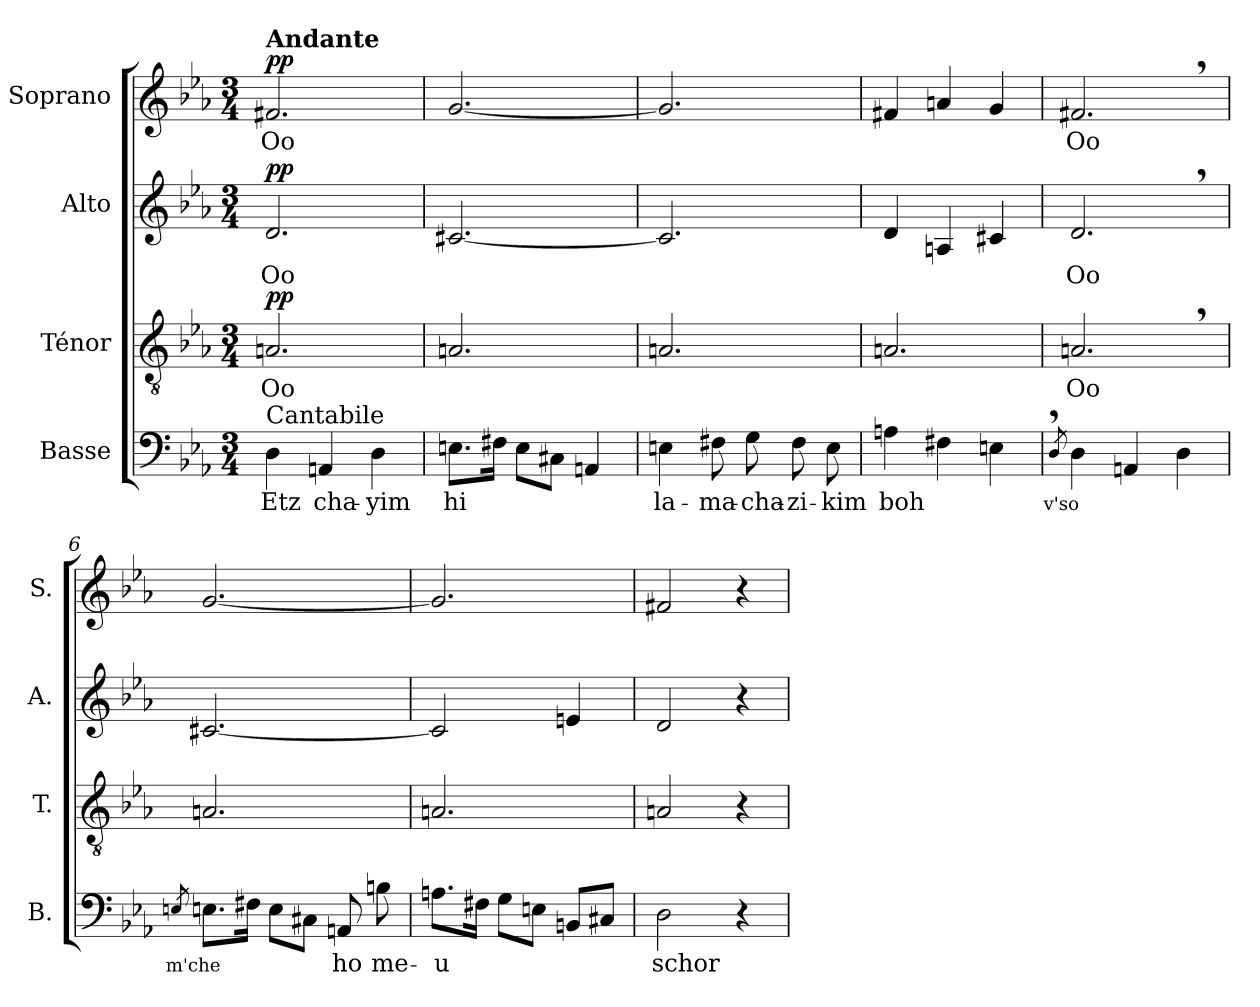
**kern	**text	**kern	**text	**dynam	**kern	**text	**dynam	**kern	**text	**dynam
*part4	*part4	*part3	*part3	*part3	*part2	*part2	*part2	*part1	*part1	*part1
*staff4	*staff4	*staff3	*staff3	*staff3	*staff2	*staff2	*staff2	*staff1	*staff1	*staff1
*I"Basse	*	*I"Ténor	*	*	*I"Alto	*	*	*I"Soprano	*	*
*I'B.	*	*I'T.	*	*	*I'A.	*	*	*I'S.	*	*
!!LO:PB:g=z
*clefF4	*	*clefGv2	*	*	*clefG2	*	*	*clefG2	*	*
*	*	*ITrd7c12	*	*	*	*	*	*	*	*
*k[b-e-a-]	*	*k[b-e-a-]	*	*	*k[b-e-a-]	*	*	*k[b-e-a-]	*	*
*E-:	*	*E-:	*	*	*E-:	*	*	*E-:	*	*
*M3/4	*	*M3/4	*	*	*M3/4	*	*	*M3/4	*	*
*MM80	*	*MM80	*	*	*MM80	*	*	*MM80	*	*
=1	=1	=1	=1	=1	=1	=1	=1	=1	=1	=1
!	!LO:LY:b:color=#000000	!	!	!	!	!	!	!	!	!
!	!	!	!LO:LY:b:color=#000000	!	!	!	!	!	!	!
!	!	!	!	!	!	!LO:LY:b:color=#000000	!	!	!	!
!	!	!	!	!	!	!	!	!LO:TX:a:B:t=Andante	!	!
!LO:TX:a:t=Cantabile	!	!	!	!	!	!	!	!	!	!
!	!	!	!	!	!	!	!	!	!LO:LY:b:color=#000000	!
4Di\	Etz	2.AAni/	Oo	pp	2.di/	Oo	pp	2.f#Xi/	Oo	pp
!	!LO:LY:b:color=#000000	!	!	!	!	!	!	!	!	!
4AAni/	cha-	.	.	.	.	.	.	.	.	.
!	!LO:LY:b:color=#000000	!	!	!	!	!	!	!	!	!
4Di\	-yim	.	.	.	.	.	.	.	.	.
=2	=2	=2	=2	=2	=2	=2	=2	=2	=2	=2
!	!LO:LY:b:color=#000000	!	!	!	!	!	!	!	!	!
8.Eni\L	hi	2.AAni/	.	.	[<2.c#Xi/	.	.	[<2.gi/	.	.
16F#Xi\Jk	.	.	.	.	.	.	.	.	.	.
8Ei\L	.	.	.	.	.	.	.	.	.	.
8C#Xi\J	.	.	.	.	.	.	.	.	.	.
4AAni/	.	.	.	.	.	.	.	.	.	.
=3	=3	=3	=3	=3	=3	=3	=3	=3	=3	=3
!	!LO:LY:b:color=#000000	!	!	!	!	!	!	!	!	!
4Eni\	la-	2.AAni/	.	.	2.c#i/]	.	.	2.gi/]	.	.
!	!LO:LY:b:color=#000000	!	!	!	!	!	!	!	!	!
8F#Xi\	-ma-	.	.	.	.	.	.	.	.	.
!	!LO:LY:b:color=#000000	!	!	!	!	!	!	!	!	!
8Gi\	-cha-	.	.	.	.	.	.	.	.	.
!	!LO:LY:b:color=#000000	!	!	!	!	!	!	!	!	!
8F#i\	-zi-	.	.	.	.	.	.	.	.	.
!	!LO:LY:b:color=#000000	!	!	!	!	!	!	!	!	!
8Ei\	-kim	.	.	.	.	.	.	.	.	.
=4	=4	=4	=4	=4	=4	=4	=4	=4	=4	=4
!	!LO:LY:b:color=#000000	!	!	!	!	!	!	!	!	!
4Ani\	boh	2.AAni/	.	.	4di/	.	.	4f#Xi/	.	.
4F#Xi\	.	.	.	.	4Ani/	.	.	4ani/	.	.
4Eni\	.	.	.	.	4c#Xi/	.	.	4gi/	.	.
=5	=5	=5	=5	=5	=5	=5	=5	=5	=5	=5
!	!LO:LY:b:color=#000000	!	!	!	!	!	!	!	!	!
8qD,i/	v'so	.	.	.	.	.	.	.	.	.
!	!	!	!LO:LY:b:color=#000000	!	!	!	!	!	!	!
!	!	!	!	!	!	!LO:LY:b:color=#000000	!	!	!	!
!	!	!	!	!	!	!	!	!	!LO:LY:b:color=#000000	!
4Di\	.	2.AAn,i/	Oo	.	2.d,i/	Oo	.	2.f#X,i/	Oo	.
4AAni/	.	.	.	.	.	.	.	.	.	.
4Di\	.	.	.	.	.	.	.	.	.	.
!!LO:LB:g=z
=6	=6	=6	=6	=6	=6	=6	=6	=6	=6	=6
!	!LO:LY:b:color=#000000	!	!	!	!	!	!	!	!	!
8qEni/	m'che	.	.	.	.	.	.	.	.	.
8.Ei\L	.	2.AAni/	.	.	[<2.c#Xi/	.	.	[<2.gi/	.	.
16F#Xi\Jk	.	.	.	.	.	.	.	.	.	.
8Ei\L	.	.	.	.	.	.	.	.	.	.
8C#Xi\J	.	.	.	.	.	.	.	.	.	.
!	!LO:LY:b:color=#000000	!	!	!	!	!	!	!	!	!
8AAni/	ho	.	.	.	.	.	.	.	.	.
!	!LO:LY:b:color=#000000	!	!	!	!	!	!	!	!	!
8Bni\	me-	.	.	.	.	.	.	.	.	.
=7	=7	=7	=7	=7	=7	=7	=7	=7	=7	=7
!	!LO:LY:b:color=#000000	!	!	!	!	!	!	!	!	!
8.Ani\L	-u	2.AAni/	.	.	2c#i/]	.	.	2.gi/]	.	.
16F#Xi\Jk	.	.	.	.	.	.	.	.	.	.
8Gi\L	.	.	.	.	.	.	.	.	.	.
8Eni\J	.	.	.	.	.	.	.	.	.	.
8BBni/L	.	.	.	.	4eni/	.	.	.	.	.
8C#Xi/J	.	.	.	.	.	.	.	.	.	.
=8	=8	=8	=8	=8	=8	=8	=8	=8	=8	=8
!	!LO:LY:b:color=#000000	!	!	!	!	!	!	!	!	!
2Di\	schor	2AAni/	.	.	2di/	.	.	2f#Xi/	.	.
4r	.	4r	.	.	4r	.	.	4r	.	.
=	=	=	=	=	=	=	=	=	=	=
*-	*-	*-	*-	*-	*-	*-	*-	*-	*-	*-
